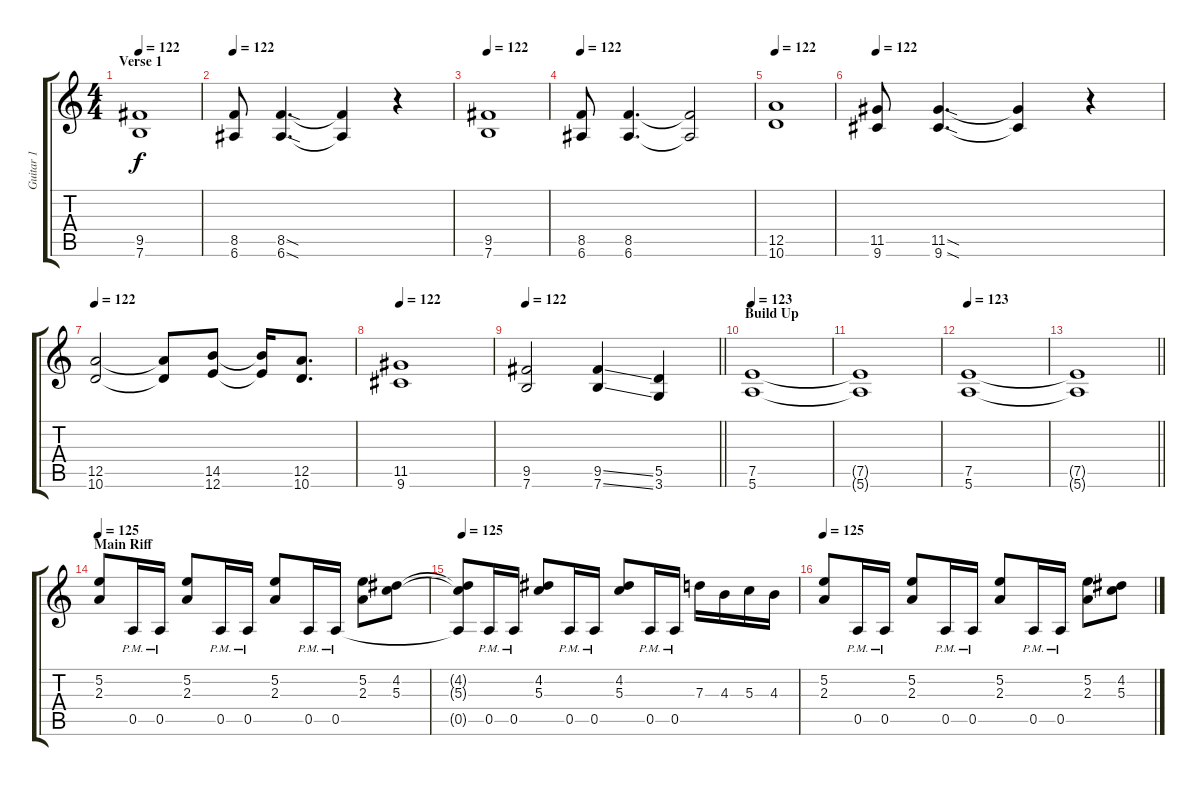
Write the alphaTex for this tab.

\track ("Guitar 1" "Guitar 1") {instrument distortionguitar}
\staff {score tabs}
\tuning (E4 B3 G3 D3 A2 E2) {hide}
\ts (4 4)
\section ("" "Verse 1")
\tempo 122
\clef g2
\ks c
(9.5 7.6).1{dy f} |
\tempo 122
(8.5 6.6).8 (8.5{sod} 6.6{sod}).4{d} (8.5{t} 6.6{t}).4 r.4 |
\tempo 122
(9.5 7.6).1 |
\tempo 122
(8.5 6.6).8 (8.5 6.6).4{d} (8.5{t} 6.6{t}).2 |
\tempo 122
(12.5 10.6).1 |
\tempo 122
(11.5 9.6).8 (11.5{sod} 9.6{sod}).4{d} (11.5{t} 9.6{t}).4 r.4 |
\tempo 122
(12.5 10.6).2 (12.5{t} 10.6{t}).8 (14.5 12.6).8 (14.5{t} 12.6{t}).16 (12.5 10.6).8{d} |
\tempo 122
(11.5 9.6).1 |
\tempo 122
\barLineRight lightlight
(9.5 7.6).2 (9.5{ss} 7.6{ss}).4 (5.5 3.6).4 |
\section ("" "Build Up")
\tempo 123
(7.5 5.6).1 |
(7.5{t} 5.6{t}).1 |
\tempo 123
(7.5 5.6).1 |
\barLineRight lightlight
(7.5{t} 5.6{t}).1 |
\section ("" "Main Riff")
\tempo 125
(5.2 2.3).8 0.5{pm}.16 0.5{pm}.16 (5.2 2.3).8 0.5{pm}.16 0.5{pm}.16 (5.2 2.3).8 0.5{pm}.16 0.5{pm}.16 (5.2 2.3).8 (4.2 5.3).8 |
\tempo 125
(4.2{t} 5.3{t} 0.5{t}).8 0.5{pm}.16 0.5{pm}.16 (4.2 5.3).8 0.5{pm}.16 0.5{pm}.16 (4.2 5.3).8 0.5{pm}.16 0.5{pm}.16 7.3.16 4.3.16 5.3.16 4.3.16 |
\tempo 125
(5.2 2.3).8 0.5{pm}.16 0.5{pm}.16 (5.2 2.3).8 0.5{pm}.16 0.5{pm}.16 (5.2 2.3).8 0.5{pm}.16 0.5{pm}.16 (5.2 2.3).8 (4.2 5.3).8
